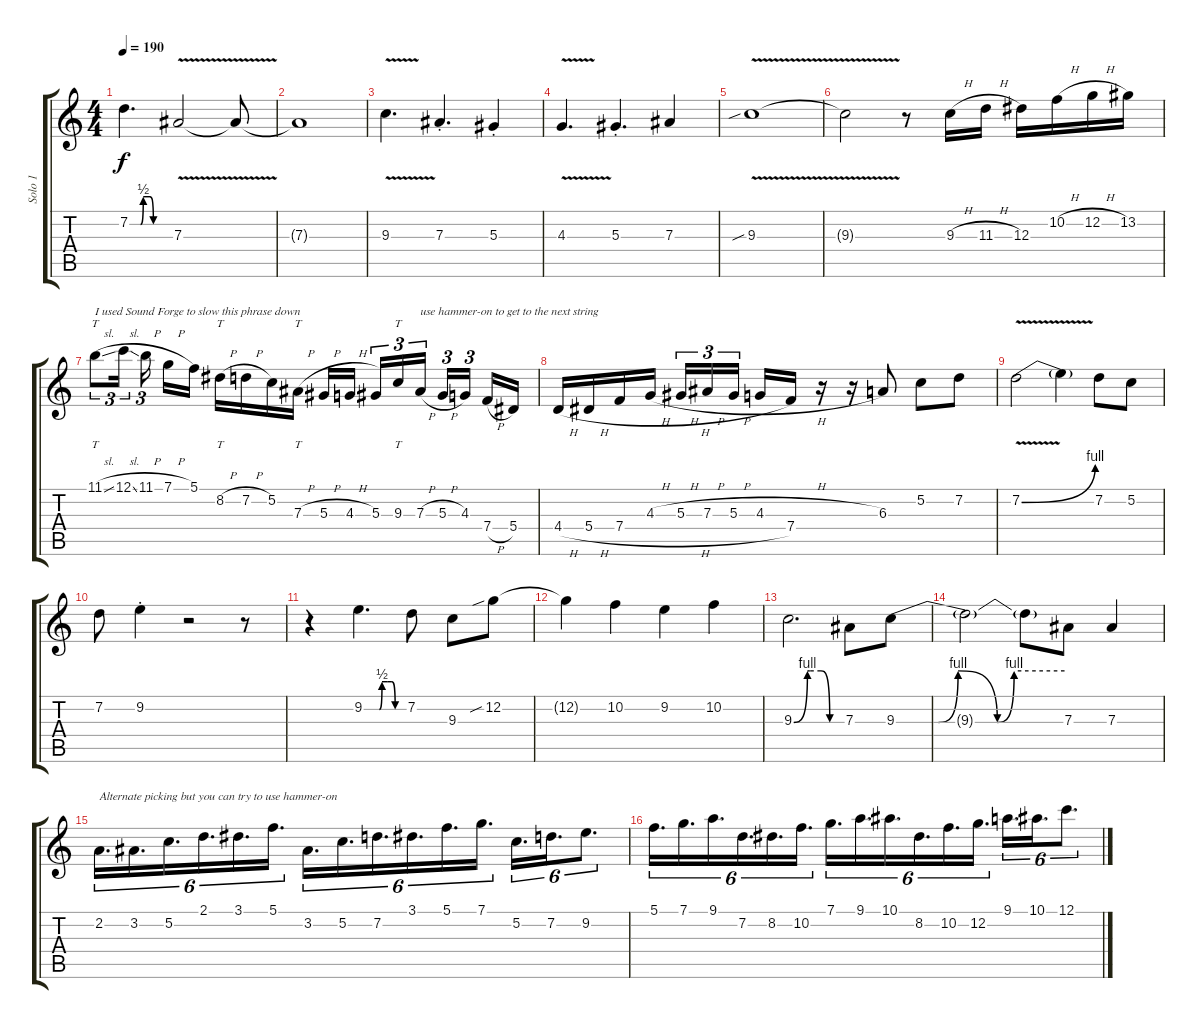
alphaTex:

\track ("Solo 1" "Solo 1") {instrument distortionguitar}
\staff {score tabs}
\tuning (C4 G3 Eb3 Bb2 F2 C2) {hide}
\ts (4 4)
\tempo 190
\clef g2
\ks c
7.2{be (custom 0 0 16 0 20 2 30 2 35 0 60 0)}.4{d dy f} 7.3{v}.2 7.3{t}.8 |
7.3{t}.1 |
9.3{v}.4{d} 7.3{st}.4{d} 5.3{st}.4 |
4.3{v}.4{d} 5.3{st}.4{d} 7.3.4 |
9.3{v sib}.1 |
9.3{t}.2 r.8 9.3{h}.16 11.3{h}.16 12.3.16 10.2{h}.16 12.2{h}.16 13.2.16 |
11.1{sl}.8{tt tu (3 2) txt "I used Sound Forge to slow this phrase down"} 12.1{sl}.16{tu (3 2) beam splitsecondary} 11.1{h}.16{tu (3 2) beam splitsecondary} 7.1{h}.16 5.1.16 8.2{h}.16{tt} 7.2{h}.16 5.2.16 7.3{h}.16{tt} 5.3{h}.16 4.3{h}.16{beam splitsecondary} 5.3.16{tu (3 2)} 9.3.16{tt tu (3 2)} 7.3{h}.16{tu (3 2) txt "use hammer-on to get to the next string" beam splitsecondary} 5.3{h}.16{tu (3 2)} 4.3.16{tu (3 2) beam splitsecondary} 7.4{h}.16 5.4.16 |
4.4{h}.16 5.4{h}.16 7.4{h}.16 4.3{h}.16 5.3{h}.16{tu (3 2)} 7.3{h}.16{tu (3 2)} 5.3{h}.16{tu (3 2) beam splitsecondary} 4.3{h}.16 7.4.16 r.16 r.16 6.3.8 5.2.8 7.2.8 |
7.2{be (bend 0 0 60 4) v}.2 7.2{t}.4 7.2.8 5.2.8 |
7.2.8 9.2{st}.4 r.2 r.8 |
r.4 9.2{be (custom 0 0 23 0 27 2 35 2 42 2 47 0 60 0)}.4{d} 7.2.8 9.3.8 12.2{sib}.8 |
12.2{t}.4 10.2.4 9.2.4 10.2.4 |
9.3{be (custom 0 0 17 4 20 4 34 4 45 0 60 0)}.2{d} 7.3.8 9.3{be (custom 0 0 15 0 22 4 36 0 42 4 60 4)}.8 |
9.3{t}.2 9.3{t}.8 7.3.8 7.3.4 |
2.2.16{d tu (6 4) txt "Alternate picking but you can try to use hammer-on"} 3.2.16{d tu (6 4)} 5.2.16{d tu (6 4)} 2.1.16{d tu (6 4)} 3.1.16{d tu (6 4)} 5.1.16{d tu (6 4)} 3.2.16{d tu (6 4)} 5.2.16{d tu (6 4)} 7.2.16{d tu (6 4)} 3.1.16{d tu (6 4)} 5.1.16{d tu (6 4)} 7.1.16{d tu (6 4)} 5.2.16{d tu (6 4)} 7.2.16{d tu (6 4)} 9.2.8{d tu (6 4)} |
5.1.16{d tu (6 4)} 7.1.16{d tu (6 4)} 9.1.16{d tu (6 4)} 7.2.16{d tu (6 4)} 8.2.16{d tu (6 4)} 10.2.16{d tu (6 4)} 7.1.16{d tu (6 4)} 9.1.16{d tu (6 4)} 10.1.16{d tu (6 4)} 8.2.16{d tu (6 4)} 10.2.16{d tu (6 4)} 12.2.16{d tu (6 4)} 9.1.16{d tu (6 4)} 10.1.16{d tu (6 4)} 12.1.8{d tu (6 4)}
